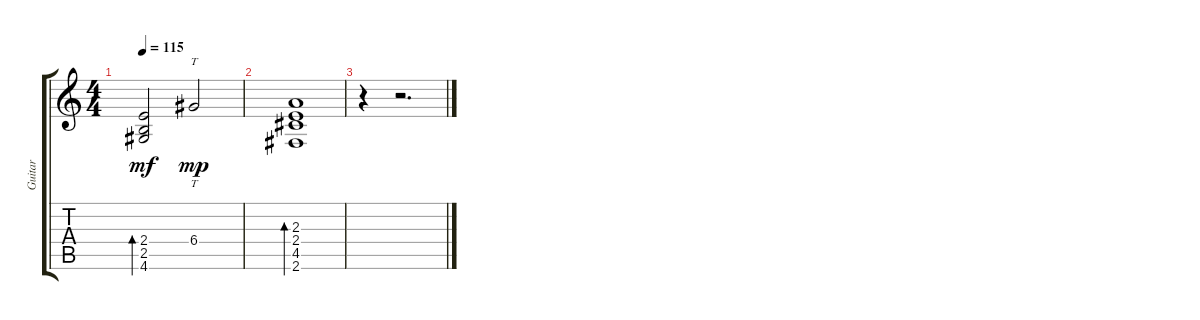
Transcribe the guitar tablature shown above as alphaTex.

\track ("Guitar" "Guitar") {instrument acousticguitarnylon}
\staff {score tabs}
\tuning (E4 B3 G3 D3 A2 E2) {hide}
\ts (4 4)
\tempo 115
\clef g2
\ks c
(2.4 2.5 4.6).2{bd 120 dy mf} 6.4.2{tt dy mp} |
(2.3 2.4 4.5 2.6).1{bd 480} |
r.4 r.2{d}
